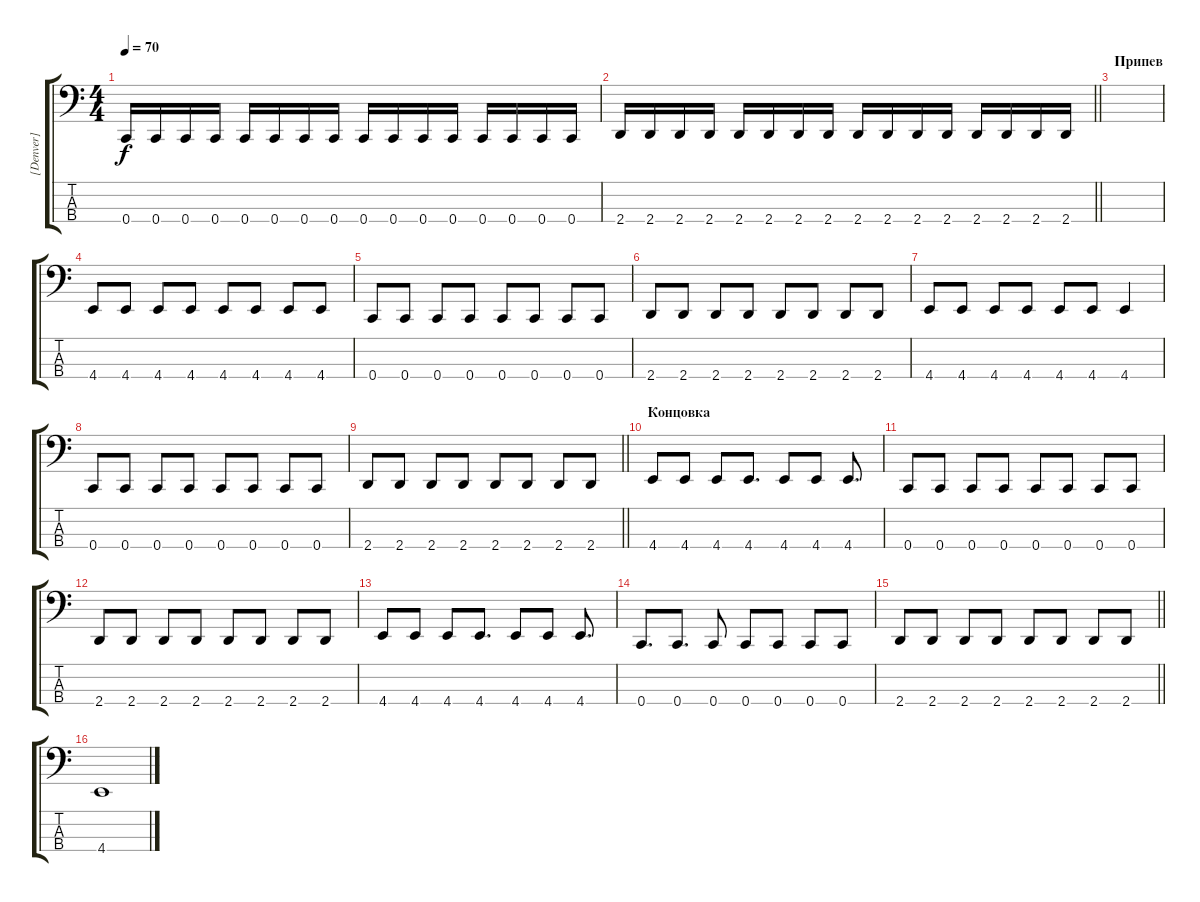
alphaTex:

\track ("[Denver]" "[Denver]") {instrument electricbassfinger}
\staff {score tabs}
\tuning (Eb2 Bb1 F1 C1) {hide}
\ts (4 4)
\tempo 70
\clef f4
\ks c
0.4.16{dy f} 0.4.16 0.4.16 0.4.16 0.4.16 0.4.16 0.4.16 0.4.16 0.4.16 0.4.16 0.4.16 0.4.16 0.4.16 0.4.16 0.4.16 0.4.16 |
\barLineRight lightlight
2.4.16 2.4.16 2.4.16 2.4.16 2.4.16 2.4.16 2.4.16 2.4.16 2.4.16 2.4.16 2.4.16 2.4.16 2.4.16 2.4.16 2.4.16 2.4.16 |
\section ("" "Припев")
|
4.4.8 4.4.8 4.4.8 4.4.8 4.4.8 4.4.8 4.4.8 4.4.8 |
0.4.8 0.4.8 0.4.8 0.4.8 0.4.8 0.4.8 0.4.8 0.4.8 |
2.4.8 2.4.8 2.4.8 2.4.8 2.4.8 2.4.8 2.4.8 2.4.8 |
4.4.8 4.4.8 4.4.8 4.4.8 4.4.8 4.4.8 4.4.4 |
0.4.8 0.4.8 0.4.8 0.4.8 0.4.8 0.4.8 0.4.8 0.4.8 |
\barLineRight lightlight
2.4.8 2.4.8 2.4.8 2.4.8 2.4.8 2.4.8 2.4.8 2.4.8 |
\section ("" "Концовка")
4.4.8 4.4.8 4.4.8 4.4.8{d} 4.4.8 4.4.8 4.4.8{d} |
0.4.8 0.4.8 0.4.8 0.4.8 0.4.8 0.4.8 0.4.8 0.4.8 |
2.4.8 2.4.8 2.4.8 2.4.8 2.4.8 2.4.8 2.4.8 2.4.8 |
4.4.8 4.4.8 4.4.8 4.4.8{d} 4.4.8 4.4.8 4.4.8{d} |
0.4.8{d} 0.4.8{d} 0.4.8 0.4.8 0.4.8 0.4.8 0.4.8 |
\barLineRight lightlight
2.4.8 2.4.8 2.4.8 2.4.8 2.4.8 2.4.8 2.4.8 2.4.8 |
4.4.1
